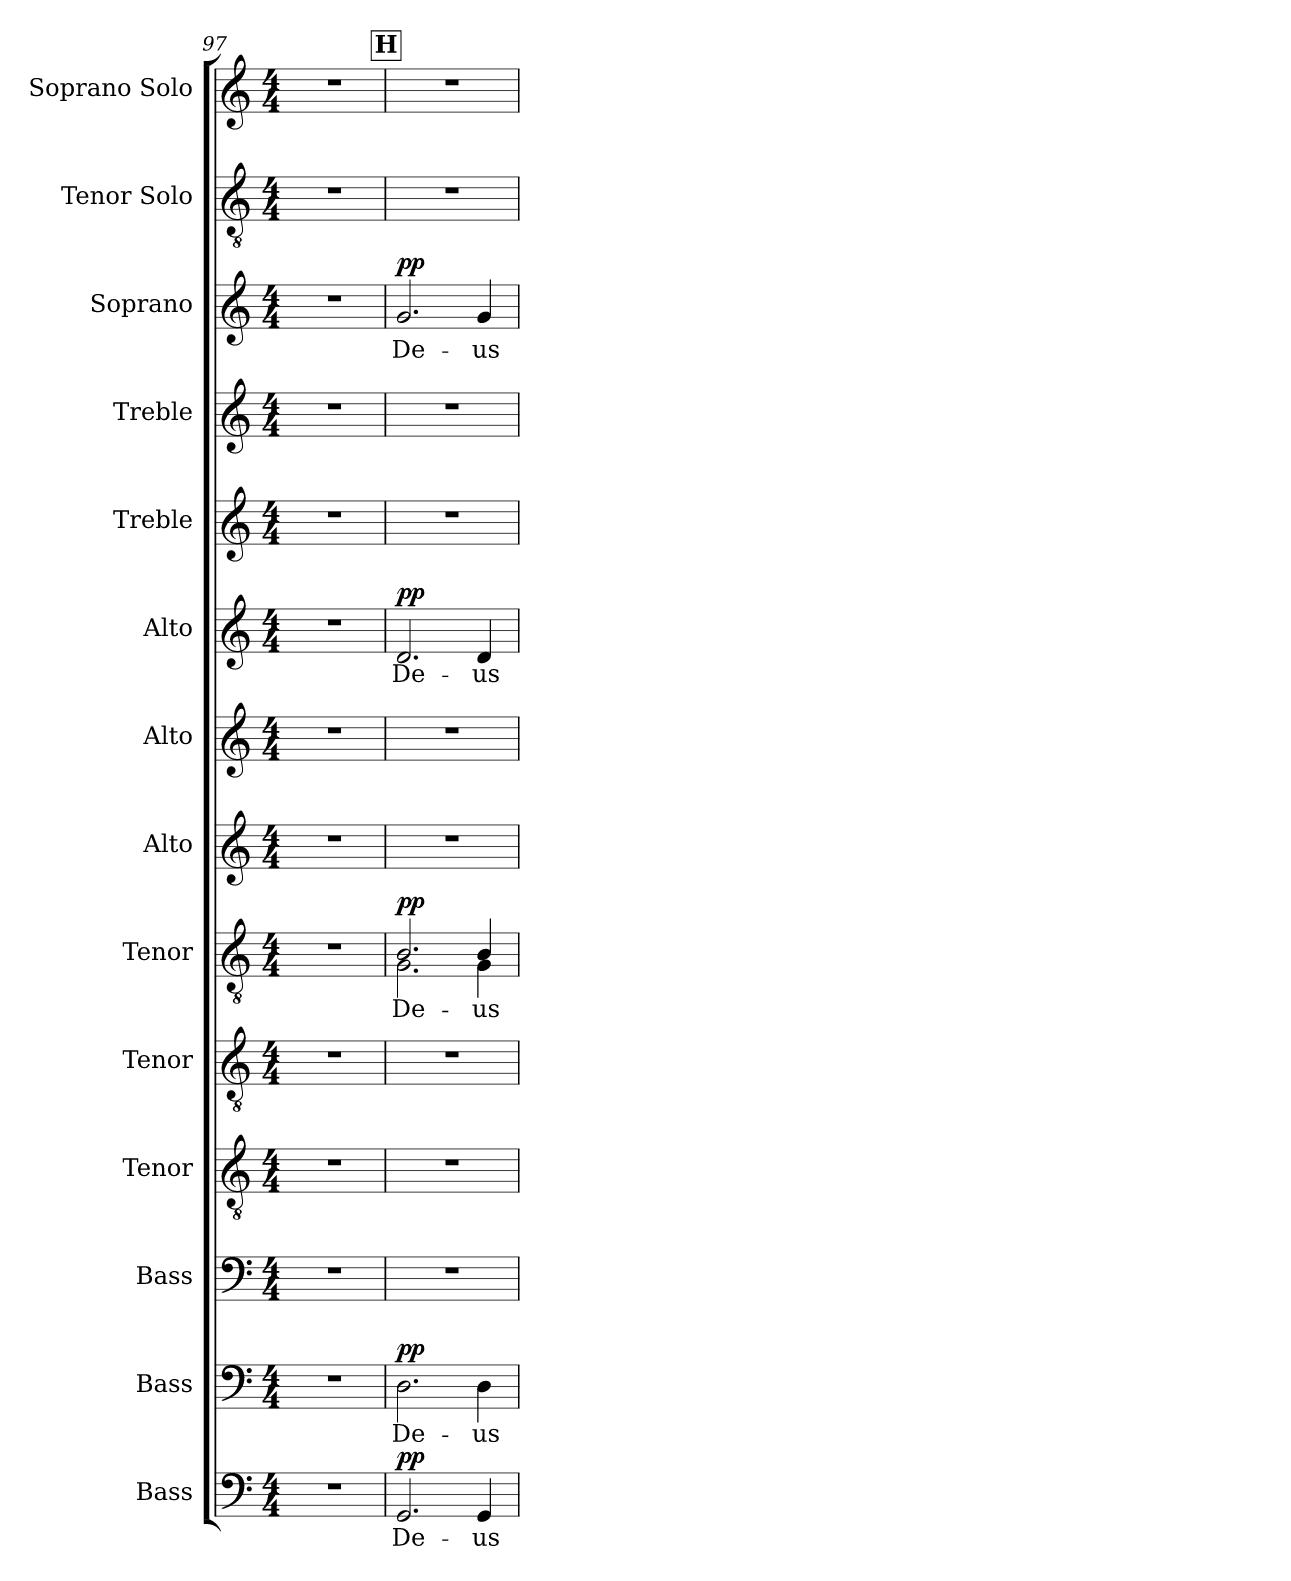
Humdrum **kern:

**kern	**text	**dynam	**kern	**text	**dynam	**kern	**kern	**kern	**kern	**text	**dynam	**kern	**kern	**kern	**text	**dynam	**kern	**kern	**kern	**text	**dynam	**kern	**kern
*part14	*part14	*part14	*part13	*part13	*part13	*part12	*part11	*part10	*part9	*part9	*part9	*part8	*part7	*part6	*part6	*part6	*part5	*part4	*part3	*part3	*part3	*part2	*part1
*staff14	*staff14	*staff14	*staff13	*staff13	*staff13	*staff12	*staff11	*staff10	*staff9	*staff9	*staff9	*staff8	*staff7	*staff6	*staff6	*staff6	*staff5	*staff4	*staff3	*staff3	*staff3	*staff2	*staff1
*I"Bass	*	*	*I"Bass	*	*	*I"Bass	*I"Tenor	*I"Tenor	*I"Tenor	*	*	*I"Alto	*I"Alto	*I"Alto	*	*	*I"Treble	*I"Treble	*I"Soprano	*	*	*I"Tenor Solo	*I"Soprano Solo
*I'B. 2.	*	*	*I'B. 1.	*	*	*I'B.	*I'T. 2.	*I'T. 1.	*I'T.	*	*	*I'A. 2.	*I'A. 1.	*I'A.	*	*	*	*	*I'S.	*	*	*I'T.  Solo	*I'S.  Solo
*clefF4	*	*	*clefF4	*	*	*clefF4	*clefGv2	*clefGv2	*clefGv2	*	*	*clefG2	*clefG2	*clefG2	*	*	*clefG2	*clefG2	*clefG2	*	*	*clefGv2	*clefG2
*	*	*	*	*	*	*	*ITrd7c12	*ITrd7c12	*ITrd7c12	*	*	*	*	*	*	*	*	*	*	*	*	*ITrd7c12	*
*k[]	*	*	*k[]	*	*	*k[]	*k[]	*k[]	*k[]	*	*	*k[]	*k[]	*k[]	*	*	*k[]	*k[]	*k[]	*	*	*k[]	*k[]
*C:	*	*	*C:	*	*	*C:	*C:	*C:	*C:	*	*	*C:	*C:	*C:	*	*	*C:	*C:	*C:	*	*	*C:	*C:
*M4/4	*	*	*M4/4	*	*	*M4/4	*M4/4	*M4/4	*M4/4	*	*	*M4/4	*M4/4	*M4/4	*	*	*M4/4	*M4/4	*M4/4	*	*	*M4/4	*M4/4
=97	=97	=97	=97	=97	=97	=97	=97	=97	=97	=97	=97	=97	=97	=97	=97	=97	=97	=97	=97	=97	=97	=97	=97
1r	.	.	1r	.	.	1r	1r	1r	1r	.	.	1r	1r	1r	.	.	1r	1r	1r	.	.	1r	1r
!!LO:REH:place=s1:B:color=#000000:enc=box:fs=15.998:t=H
=98	=98	=98	=98	=98	=98	=98	=98	=98	=98	=98	=98	=98	=98	=98	=98	=98	=98	=98	=98	=98	=98	=98	=98
!	!LO:LY:b:color=#000000	!	!	!	!	!	!	!	!	!	!	!	!	!	!	!	!	!	!	!	!	!	!
!	!	!	!	!LO:LY:b:color=#000000	!	!	!	!	!	!	!	!	!	!	!	!	!	!	!	!	!	!	!
!	!	!	!	!	!	!	!	!	!	!LO:LY:b:color=#000000	!	!	!	!	!	!	!	!	!	!	!	!	!
*	*	*	*	*	*	*	*	*	*^	*	*	*	*	*	*	*	*	*	*	*	*	*	*
!	!	!	!	!	!	!	!	!	!	!	!	!	!	!	!	!LO:LY:b:color=#000000	!	!	!	!	!	!	!	!
!	!	!	!	!	!	!	!	!	!	!	!	!	!	!	!	!	!	!	!	!	!LO:LY:b:color=#000000	!	!	!
2.GGi/	De-	pp	2.Di\	De-	pp	1r	1r	1r	2.BBi/	2.GGi\	De-	pp	1r	1r	2.di/	De-	pp	1r	1r	2.gi/	De-	pp	1r	1r
!	!LO:LY:b:color=#000000	!	!	!	!	!	!	!	!	!	!	!	!	!	!	!	!	!	!	!	!	!	!	!
!	!	!	!	!LO:LY:b:color=#000000	!	!	!	!	!	!	!	!	!	!	!	!	!	!	!	!	!	!	!	!
!	!	!	!	!	!	!	!	!	!	!	!LO:LY:b:color=#000000	!	!	!	!	!	!	!	!	!	!	!	!	!
!	!	!	!	!	!	!	!	!	!	!	!	!	!	!	!	!LO:LY:b:color=#000000	!	!	!	!	!	!	!	!
!	!	!	!	!	!	!	!	!	!	!	!	!	!	!	!	!	!	!	!	!	!LO:LY:b:color=#000000	!	!	!
4GGi/	-us	.	4Di\	-us	.	.	.	.	4BBi/	4GGi\	-us	.	.	.	4di/	-us	.	.	.	4gi/	-us	.	.	.
*	*	*	*	*	*	*	*	*	*v	*v	*	*	*	*	*	*	*	*	*	*	*	*	*	*
=	=	=	=	=	=	=	=	=	=	=	=	=	=	=	=	=	=	=	=	=	=	=	=
*-	*-	*-	*-	*-	*-	*-	*-	*-	*-	*-	*-	*-	*-	*-	*-	*-	*-	*-	*-	*-	*-	*-	*-
